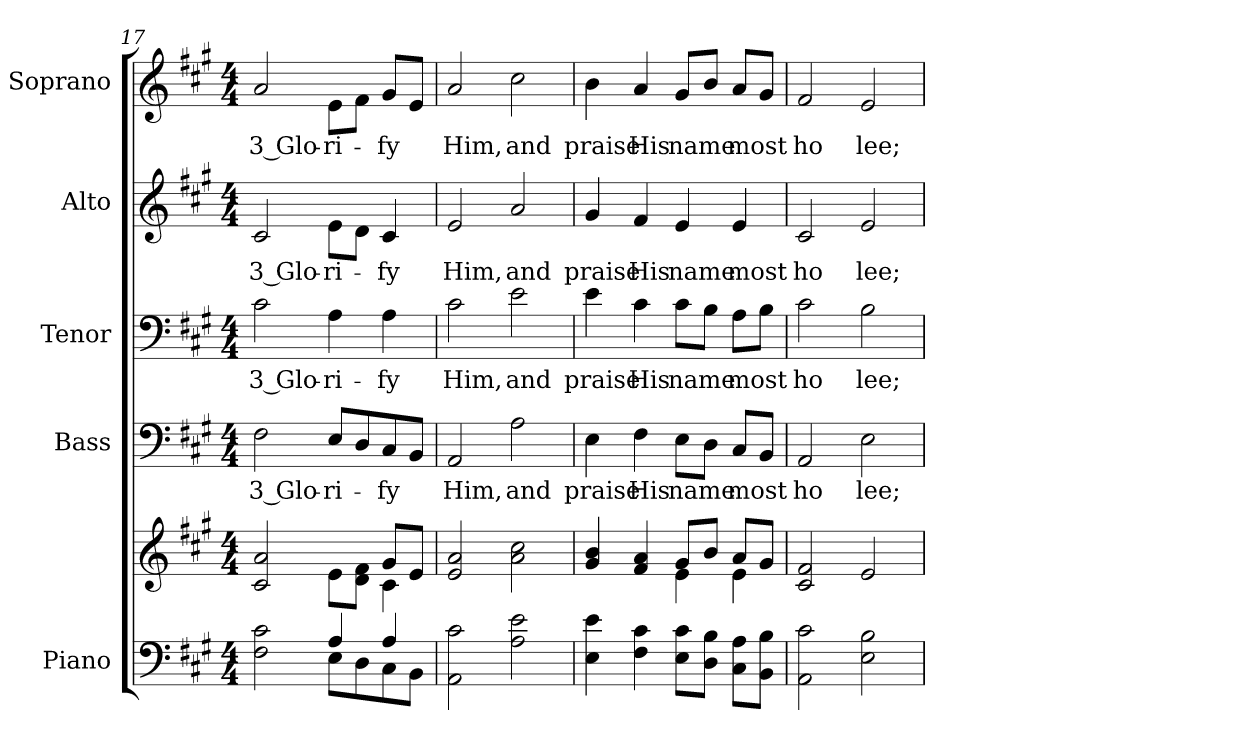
**kern	**kern	**kern	**text	**kern	**text	**kern	**text	**kern	**text
*part5	*part5	*part4	*part4	*part3	*part3	*part2	*part2	*part1	*part1
*staff6	*staff5	*staff4	*staff4	*staff3	*staff3	*staff2	*staff2	*staff1	*staff1
*I"Piano	*	*I"Bass	*	*I"Tenor	*	*I"Alto	*	*I"Soprano	*
*I'Pno.	*	*I'B.	*	*I'T.	*	*I'A.	*	*I'S.	*
!!LO:PB:g=z
*clefF4	*clefG2	*clefF4	*	*clefF4	*	*clefG2	*	*clefG2	*
*k[f#c#g#]	*k[f#c#g#]	*k[f#c#g#]	*	*k[f#c#g#]	*	*k[f#c#g#]	*	*k[f#c#g#]	*
*A:	*A:	*A:	*	*A:	*	*A:	*	*A:	*
*M4/4	*M4/4	*M4/4	*	*M4/4	*	*M4/4	*	*M4/4	*
=17	=17	=17	=17	=17	=17	=17	=17	=17	=17
*^	*^	*	*	*	*	*	*	*	*
!	!	!	!	!	!LO:LY:b:color=#000000	!	!	!	!	!	!
!	!	!	!	!	!	!	!LO:LY:b:color=#000000	!	!	!	!
!	!	!	!	!	!	!	!	!	!LO:LY:b:color=#000000	!	!
!	!	!	!	!	!	!	!	!	!	!	!LO:LY:b:color=#000000
2F#i\ 2c#i	2ryy	2c#i/ 2ai	2.ryy	2F#i\	3 Glo-	2c#i\	3 Glo-	2c#i/	3 Glo-	2ai/	3 Glo-
!	!	!	!	!	!LO:LY:b:color=#000000	!	!	!	!	!	!
!	!	!	!	!	!	!	!LO:LY:b:color=#000000	!	!	!	!
!	!	!	!	!	!	!	!	!	!LO:LY:b:color=#000000	!	!
!	!	!	!	!	!	!	!	!	!	!	!LO:LY:b:color=#000000
4Ai/	8Ei\L	8ei\L	.	8Ei/L	-ri-	4Ai\	-ri-	8ei\L	-ri-	8ei\L	-ri-
.	8Di\	8di\ 8f#iJ	.	8Di/	.	.	.	8di\J	.	8f#i\J	.
!	!	!	!	!	!LO:LY:b:color=#000000	!	!	!	!	!	!
!	!	!	!	!	!	!	!LO:LY:b:color=#000000	!	!	!	!
!	!	!	!	!	!	!	!	!	!LO:LY:b:color=#000000	!	!
!	!	!	!	!	!	!	!	!	!	!	!LO:LY:b:color=#000000
4Ai/	8C#i\	8g#i/L	4c#i\	8C#i/	-fy	4Ai\	-fy	4c#i/	-fy	8g#i/L	-fy
.	8BBi\J	8ei/J	.	8BBi/J	.	.	.	.	.	8ei/J	.
*v	*v	*	*	*	*	*	*	*	*	*	*
*	*v	*v	*	*	*	*	*	*	*	*
=18	=18	=18	=18	=18	=18	=18	=18	=18	=18
*^	*	*	*	*	*	*	*	*	*
!	!	!	!	!LO:LY:b:color=#000000	!	!	!	!	!	!
*v	*v	*	*	*	*	*	*	*	*	*
*^	*	*	*	*	*	*	*	*	*
!	!	!	!	!	!	!LO:LY:b:color=#000000	!	!	!	!
*v	*v	*	*	*	*	*	*	*	*	*
*^	*	*	*	*	*	*	*	*	*
!	!	!	!	!	!	!	!	!LO:LY:b:color=#000000	!	!
*v	*v	*	*	*	*	*	*	*	*	*
*^	*	*	*	*	*	*	*	*	*
!	!	!	!	!	!	!	!	!	!	!LO:LY:b:color=#000000
*v	*v	*	*	*	*	*	*	*	*	*
2AAi\ 2c#i	2ei/ 2ai	2AAi/	Him,	2c#i\	Him,	2ei/	Him,	2ai/	Him,
!	!	!	!LO:LY:b:color=#000000	!	!	!	!	!	!
!	!	!	!	!	!LO:LY:b:color=#000000	!	!	!	!
!	!	!	!	!	!	!	!LO:LY:b:color=#000000	!	!
!	!	!	!	!	!	!	!	!	!LO:LY:b:color=#000000
2Ai\ 2ei	2ai\ 2cc#i	2Ai\	and	2ei\	and	2ai/	and	2cc#i\	and
=19	=19	=19	=19	=19	=19	=19	=19	=19	=19
*	*^	*	*	*	*	*	*	*	*
!	!	!	!	!LO:LY:b:color=#000000	!	!	!	!	!	!
!	!	!	!	!	!	!LO:LY:b:color=#000000	!	!	!	!
!	!	!	!	!	!	!	!	!LO:LY:b:color=#000000	!	!
!	!	!	!	!	!	!	!	!	!	!LO:LY:b:color=#000000
4Ei\ 4ei	4g#i/ 4bi	2ryy	4Ei\	praise	4ei\	praise	4g#i/	praise	4bi\	praise
!	!	!	!	!LO:LY:b:color=#000000	!	!	!	!	!	!
!	!	!	!	!	!	!LO:LY:b:color=#000000	!	!	!	!
!	!	!	!	!	!	!	!	!LO:LY:b:color=#000000	!	!
!	!	!	!	!	!	!	!	!	!	!LO:LY:b:color=#000000
4F#i\ 4c#i	4f#i/ 4ai	.	4F#i\	His	4c#i\	His	4f#i/	His	4ai/	His
!	!	!	!	!LO:LY:b:color=#000000	!	!	!	!	!	!
!	!	!	!	!	!	!LO:LY:b:color=#000000	!	!	!	!
!	!	!	!	!	!	!	!	!LO:LY:b:color=#000000	!	!
!	!	!	!	!	!	!	!	!	!	!LO:LY:b:color=#000000
8Ei\ 8c#iL	8g#i/L	4ei\	8Ei\L	name	8c#i\L	name	4ei/	name	8g#i/L	name
8Di\ 8BiJ	8bi/J	.	8Di\J	.	8Bi\J	.	.	.	8bi/J	.
!	!	!	!	!LO:LY:b:color=#000000	!	!	!	!	!	!
!	!	!	!	!	!	!LO:LY:b:color=#000000	!	!	!	!
!	!	!	!	!	!	!	!	!LO:LY:b:color=#000000	!	!
!	!	!	!	!	!	!	!	!	!	!LO:LY:b:color=#000000
8C#i\ 8AiL	8ai/L	4ei\	8C#i/L	most	8Ai\L	most	4ei/	most	8ai/L	most
8BBi\ 8BiJ	8g#i/J	.	8BBi/J	.	8Bi\J	.	.	.	8g#i/J	.
*	*v	*v	*	*	*	*	*	*	*	*
=20	=20	=20	=20	=20	=20	=20	=20	=20	=20
!	!	!	!LO:LY:b:color=#000000	!	!	!	!	!	!
!	!	!	!	!	!LO:LY:b:color=#000000	!	!	!	!
!	!	!	!	!	!	!	!LO:LY:b:color=#000000	!	!
!	!	!	!	!	!	!	!	!	!LO:LY:b:color=#000000
2AAi\ 2c#i	2c#i/ 2f#i	2AAi/	ho	2c#i\	ho	2c#i/	ho	2f#i/	ho
!	!	!	!LO:LY:b:color=#000000	!	!	!	!	!	!
!	!	!	!	!	!LO:LY:b:color=#000000	!	!	!	!
!	!	!	!	!	!	!	!LO:LY:b:color=#000000	!	!
!	!	!	!	!	!	!	!	!	!LO:LY:b:color=#000000
2Ei\ 2Bi	2ei/	2Ei\	lee;	2Bi\	lee;	2ei/	lee;	2ei/	lee;
=	=	=	=	=	=	=	=	=	=
*-	*-	*-	*-	*-	*-	*-	*-	*-	*-
